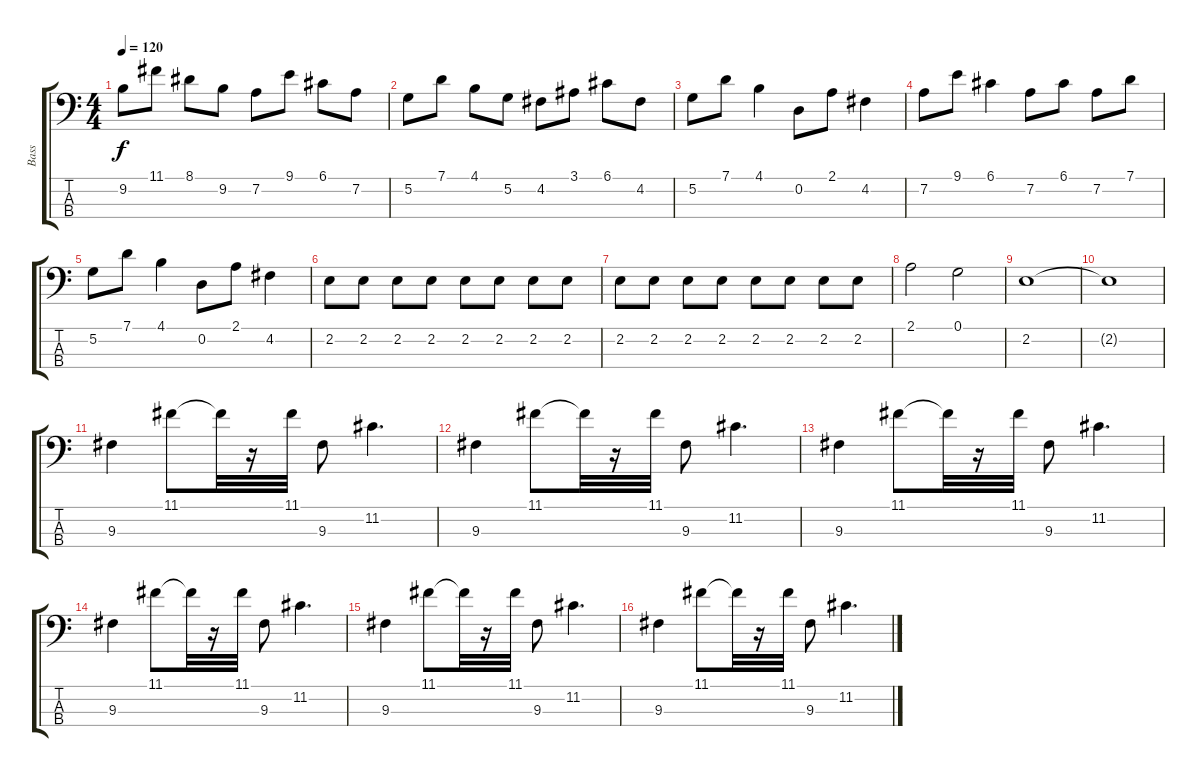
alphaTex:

\track ("Bass" "Bass") {instrument electricbassfinger}
\staff {score tabs}
\tuning (G2 D2 A1 E1) {hide}
\ts (4 4)
\tempo 120
\clef f4
\ks c
9.2.8{dy f} 11.1.8 8.1.8 9.2.8 7.2.8 9.1.8 6.1.8 7.2.8 |
5.2.8 7.1.8 4.1.8 5.2.8 4.2.8 3.1.8 6.1.8 4.2.8 |
5.2.8 7.1.8 4.1.4 0.2.8 2.1.8 4.2.4 |
7.2.8 9.1.8 6.1.4 7.2.8 6.1.8 7.2.8 7.1.8 |
5.2.8 7.1.8 4.1.4 0.2.8 2.1.8 4.2.4 |
2.2.8 2.2.8 2.2.8 2.2.8 2.2.8 2.2.8 2.2.8 2.2.8 |
2.2.8 2.2.8 2.2.8 2.2.8 2.2.8 2.2.8 2.2.8 2.2.8 |
2.1.2 0.1.2 |
2.2.1 |
2.2{t}.1 |
9.3.4 11.1.8 11.1{t}.32 r.16 11.1.32 9.3.8 11.2.4{d} |
9.3.4 11.1.8 11.1{t}.32 r.16 11.1.32 9.3.8 11.2.4{d} |
9.3.4 11.1.8 11.1{t}.32 r.16 11.1.32 9.3.8 11.2.4{d} |
9.3.4 11.1.8 11.1{t}.32 r.16 11.1.32 9.3.8 11.2.4{d} |
9.3.4 11.1.8 11.1{t}.32 r.16 11.1.32 9.3.8 11.2.4{d} |
9.3.4 11.1.8 11.1{t}.32 r.16 11.1.32 9.3.8 11.2.4{d}
